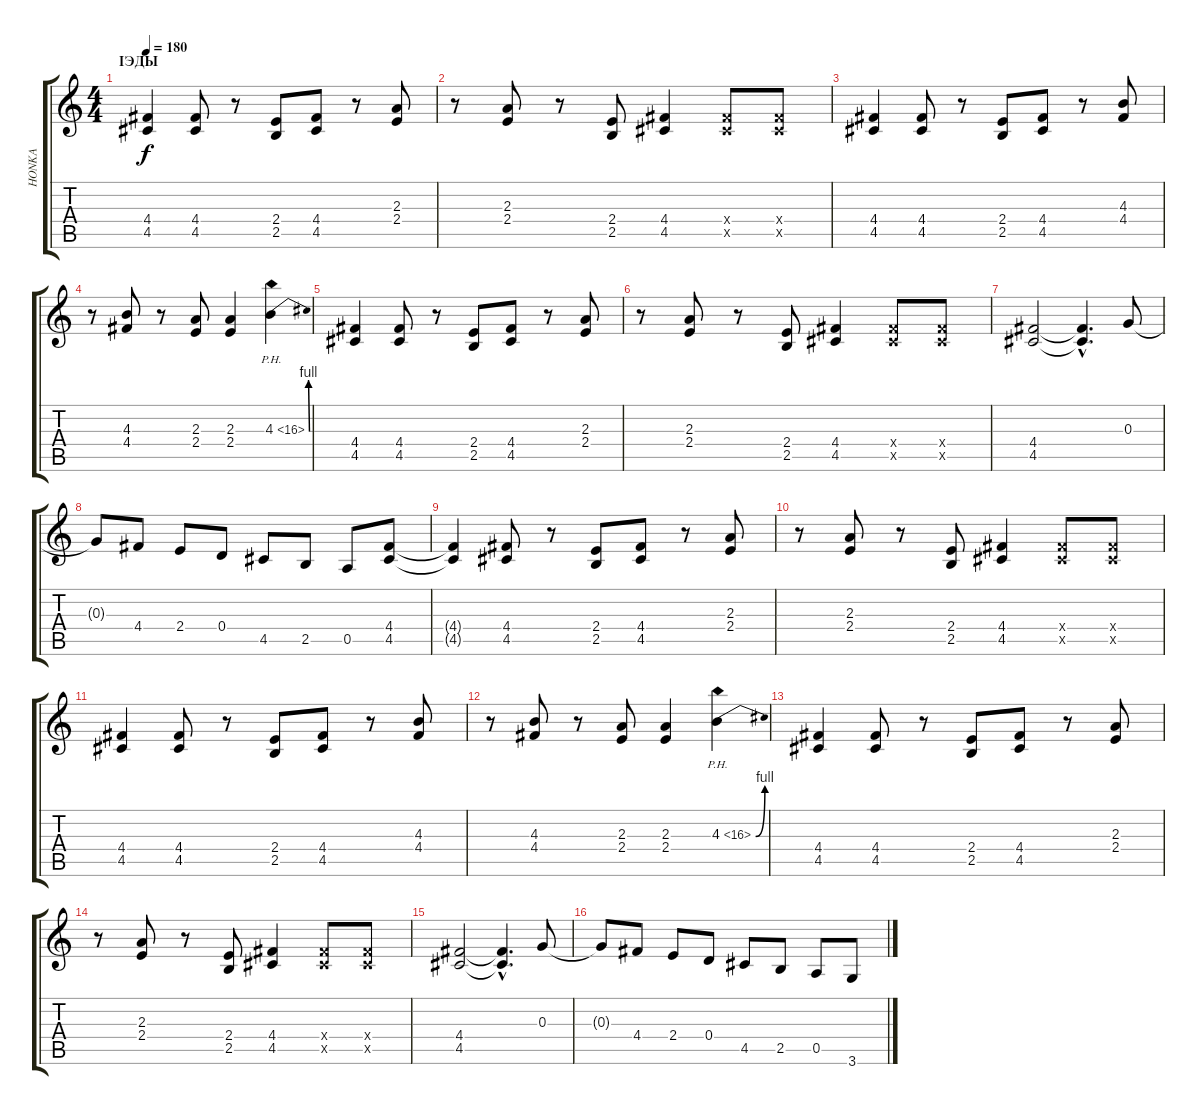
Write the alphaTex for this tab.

\track ("HONKA" "HONKA") {instrument distortionguitar}
\staff {score tabs}
\tuning (E4 B3 G3 D3 A2 E2) {hide}
\ts (4 4)
\section ("" "ІЭДЫ")
\tempo 180
\clef g2
\ks c
(4.4 4.5).4{dy f instrument distortionguitar} (4.4 4.5).8 r.8 (2.4 2.5).8 (4.4 4.5).8 r.8 (2.3 2.4).8 |
r.8 (2.3 2.4).8 r.8 (2.4 2.5).8 (4.4 4.5).4 (4.4{x} 4.5{x}).8 (4.4{x} 4.5{x}).8 |
(4.4 4.5).4 (4.4 4.5).8 r.8 (2.4 2.5).8 (4.4 4.5).8 r.8 (4.3 4.4).8 |
r.8 (4.3 4.4).8 r.8 (2.3 2.4).8 (2.3 2.4).4 4.3{be (bend 0 0 60 4) ph 12}.4 |
(4.4 4.5).4 (4.4 4.5).8 r.8 (2.4 2.5).8 (4.4 4.5).8 r.8 (2.3 2.4).8 |
r.8 (2.3 2.4).8 r.8 (2.4 2.5).8 (4.4 4.5).4 (4.4{x} 4.5{x}).8 (4.4{x} 4.5{x}).8 |
(4.4 4.5).2 (4.4{hac t} 4.5{hac t}).4{d} 0.3.8 |
0.3{t}.8 4.4.8 2.4.8 0.4.8 4.5.8 2.5.8 0.5.8 (4.4 4.5).8 |
(4.4{t} 4.5{t}).4 (4.4 4.5).8 r.8 (2.4 2.5).8 (4.4 4.5).8 r.8 (2.3 2.4).8 |
r.8 (2.3 2.4).8 r.8 (2.4 2.5).8 (4.4 4.5).4 (4.4{x} 4.5{x}).8 (4.4{x} 4.5{x}).8 |
(4.4 4.5).4 (4.4 4.5).8 r.8 (2.4 2.5).8 (4.4 4.5).8 r.8 (4.3 4.4).8 |
r.8 (4.3 4.4).8 r.8 (2.3 2.4).8 (2.3 2.4).4 4.3{be (bend 0 0 60 4) ph 12}.4 |
(4.4 4.5).4 (4.4 4.5).8 r.8 (2.4 2.5).8 (4.4 4.5).8 r.8 (2.3 2.4).8 |
r.8 (2.3 2.4).8 r.8 (2.4 2.5).8 (4.4 4.5).4 (4.4{x} 4.5{x}).8 (4.4{x} 4.5{x}).8 |
(4.4 4.5).2 (4.4{hac t} 4.5{hac t}).4{d} 0.3.8 |
0.3{t}.8 4.4.8 2.4.8 0.4.8 4.5.8 2.5.8 0.5.8 3.6.8
